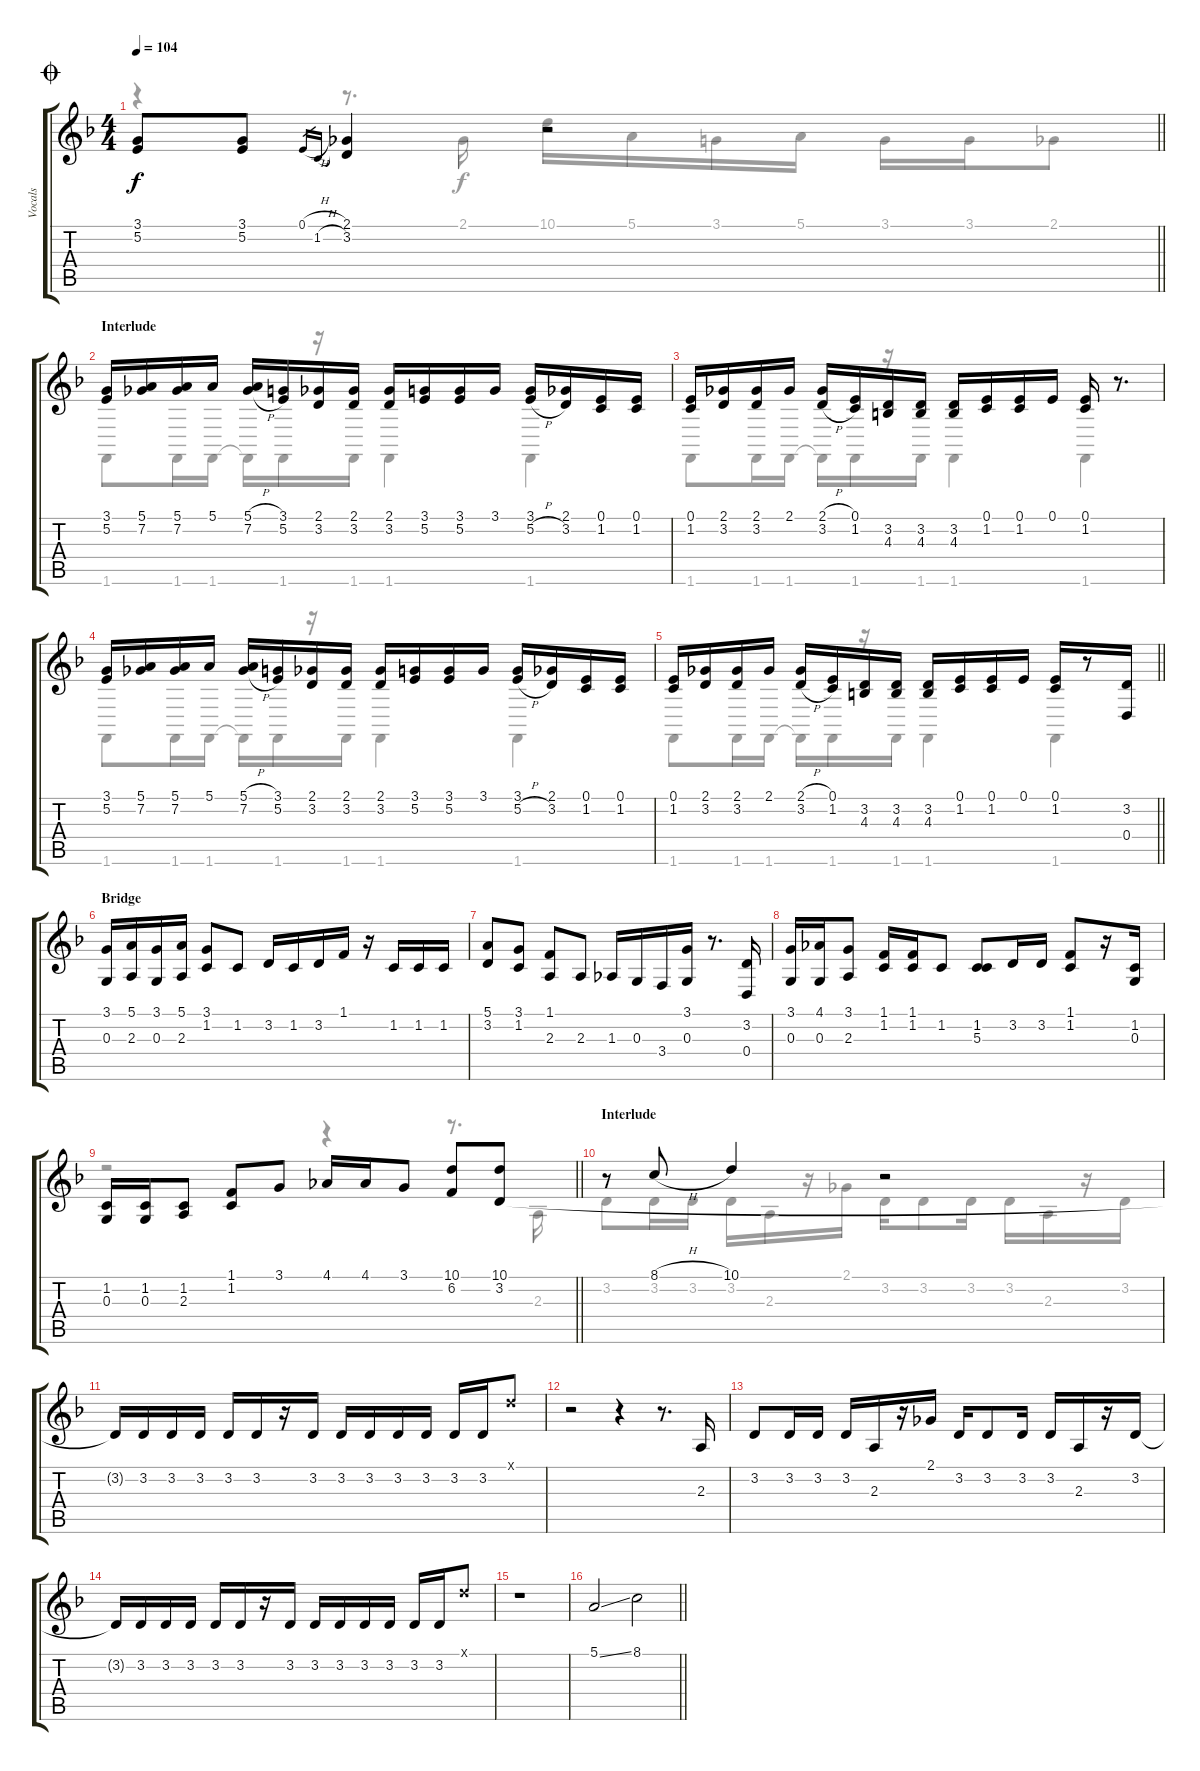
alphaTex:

\track ("Vocals" "Vocals") {instrument trumpet}
\staff {score tabs}
\tuning (E4 B3 G3 D3 A2 E2) {hide}
\voice
\ts (4 4)
\jump coda
\tempo 104
\clef g2
\barLineRight lightlight
\ks f
(3.1 5.2).8{dy f} (3.1 5.2).8 0.1{h}.16{gr} 1.2{h}.16{gr} (2.1 3.2).4 r.2 |
\section ("" "Interlude")
(3.1 5.2).16 (5.1 7.2).16 (5.1 7.2).16 5.1.16 (5.1{h} 7.2{h}).16 (3.1 5.2).16 (2.1 3.2).16 (2.1 3.2).16 (2.1 3.2).16 (3.1 5.2).16 (3.1 5.2).16 3.1.16 (3.1 5.2{h}).16 (2.1 3.2).16 (0.1 1.2).16 (0.1 1.2).16 |
(0.1 1.2).16 (2.1 3.2).16 (2.1 3.2).16 2.1.16 (2.1{h} 3.2{h}).16 (0.1 1.2).16 (3.2 4.3).16 (3.2 4.3).16 (3.2 4.3).16 (0.1 1.2).16 (0.1 1.2).16 0.1.16 (0.1 1.2).16 r.8{d} |
(3.1 5.2).16 (5.1 7.2).16 (5.1 7.2).16 5.1.16 (5.1{h} 7.2{h}).16 (3.1 5.2).16 (2.1 3.2).16 (2.1 3.2).16 (2.1 3.2).16 (3.1 5.2).16 (3.1 5.2).16 3.1.16 (3.1 5.2{h}).16 (2.1 3.2).16 (0.1 1.2).16 (0.1 1.2).16 |
\barLineRight lightlight
(0.1 1.2).16 (2.1 3.2).16 (2.1 3.2).16 2.1.16 (2.1{h} 3.2{h}).16 (0.1 1.2).16 (3.2 4.3).16 (3.2 4.3).16 (3.2 4.3).16 (0.1 1.2).16 (0.1 1.2).16 0.1.16 (0.1 1.2).16 r.8 (3.2 0.4).16 |
\section ("" "Bridge")
(3.1 0.3).16 (5.1 2.3).16 (3.1 0.3).16 (5.1 2.3).16 (3.1 1.2).8 1.2.8 3.2.16 1.2.16 3.2.16 1.1.16 r.16 1.2.16 1.2.16 1.2.16 |
(5.1 3.2).8 (3.1 1.2).8 (1.1 2.3).8 2.3.8 1.3.16 0.3.16 3.4.16 (3.1 0.3).16 r.8{d} (3.2 0.4).16 |
(3.1 0.3).16 (4.1 0.3).16 (3.1 2.3).8 (1.1 1.2).16 (1.1 1.2).16 1.2.8 (1.2 5.3).8 3.2.16 3.2.16 (1.1 1.2).8 r.16 (1.2 0.3).16 |
\barLineRight lightlight
(1.2 0.3).16 (1.2 0.3).16 (1.2 2.3).8 (1.1 1.2).8 3.1.8 4.1.16 4.1.16 3.1.8 (10.1 6.2).8 (10.1 3.2).8 |
\section ("" "Interlude")
r.8 8.1{h}.8 10.1.4 r.2 |
3.2{t}.16 3.2.16 3.2.16 3.2.16 3.2.16 3.2.16 r.16 3.2.16 3.2.16 3.2.16 3.2.16 3.2.16 3.2.16 3.2.16 10.1{x}.8 |
r.2 r.4 r.8{d} 2.3.16 |
3.2.8 3.2.16 3.2.16 3.2.16 2.3.16 r.16 2.1.16 3.2.16 3.2.8 3.2.16 3.2.16 2.3.16 r.16 3.2.16 |
3.2{t}.16 3.2.16 3.2.16 3.2.16 3.2.16 3.2.16 r.16 3.2.16 3.2.16 3.2.16 3.2.16 3.2.16 3.2.16 3.2.16 10.1{x}.8 |
r.1 |
\barLineRight lightlight
5.1{ss}.2 8.1.2
\voice
\clef g2
\ottava regular
\simile none
\barLineRight lightlight
\ks f
r.4{dy f} r.8{d} 2.1.16 10.1.16 5.1.16 3.1.16 5.1.16 3.1.16 3.1.16 2.1.8 |
1.6.8 1.6.16 1.6.16 1.6{t}.16 1.6.16 r.16 1.6.16 1.6.4 1.6.4 |
1.6.8 1.6.16 1.6.16 1.6{t}.16 1.6.16 r.16 1.6.16 1.6.4 1.6.4 |
1.6.8 1.6.16 1.6.16 1.6{t}.16 1.6.16 r.16 1.6.16 1.6.4 1.6.4 |
\barLineRight lightlight
1.6.8 1.6.16 1.6.16 1.6{t}.16 1.6.16 r.16 1.6.16 1.6.4 1.6.4 |
|
|
|
\barLineRight lightlight
r.2 r.4 r.8{d} 2.3.16 |
3.2.8 3.2.16 3.2.16 3.2.16 2.3.16 r.16 2.1.16 3.2.16 3.2.8 3.2.16 3.2.16 2.3.16 r.16 3.2.16 |
|
|
|
|
|
\barLineRight lightlight
